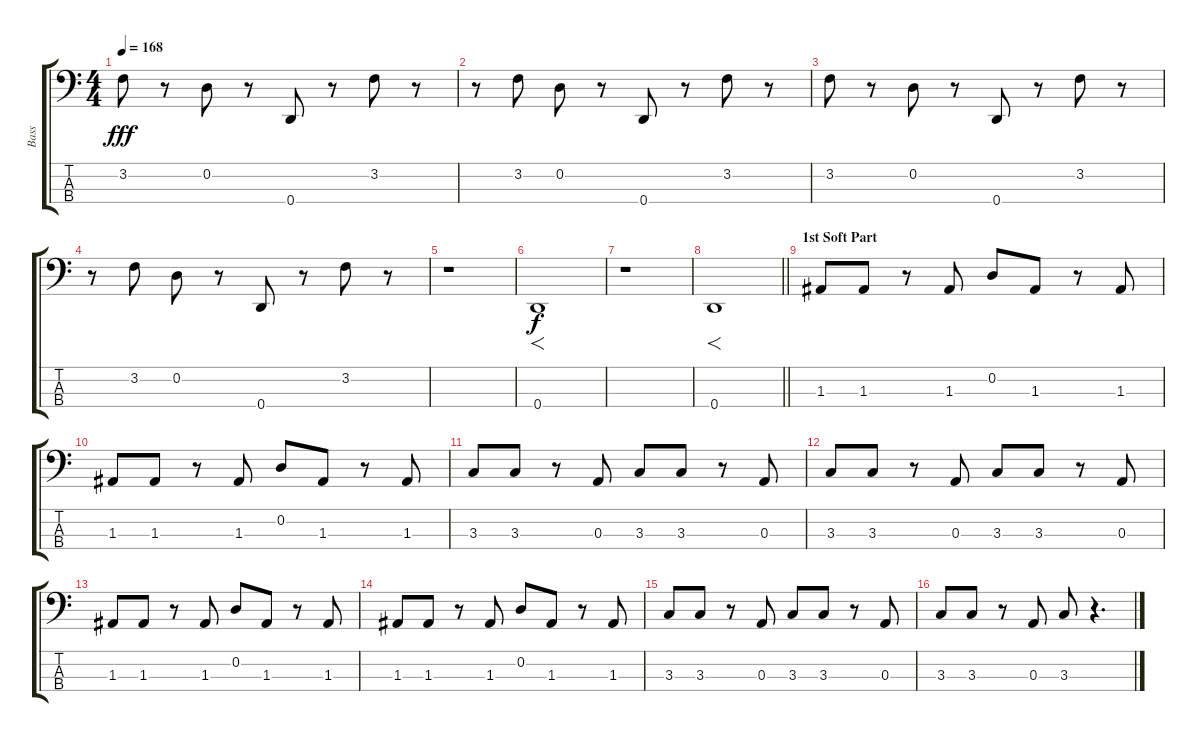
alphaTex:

\track ("Bass" "Bass") {instrument electricbassfinger}
\staff {score tabs}
\tuning (G2 D2 A1 D1) {hide}
\ts (4 4)
\tempo 168
\clef f4
\ks c
3.2.8{dy fff} r.8 0.2.8 r.8 0.4.8 r.8 3.2.8 r.8 |
r.8 3.2.8 0.2.8 r.8 0.4.8 r.8 3.2.8 r.8 |
3.2.8 r.8 0.2.8 r.8 0.4.8 r.8 3.2.8 r.8 |
r.8 3.2.8 0.2.8 r.8 0.4.8 r.8 3.2.8 r.8 |
r.1 |
0.4.1{f dy f} |
r.1 |
\barLineRight lightlight
0.4.1{f} |
\section ("" "1st Soft Part")
1.3.8 1.3.8 r.8 1.3.8 0.2.8 1.3.8 r.8 1.3.8 |
1.3.8 1.3.8 r.8 1.3.8 0.2.8 1.3.8 r.8 1.3.8 |
3.3.8 3.3.8 r.8 0.3.8 3.3.8 3.3.8 r.8 0.3.8 |
3.3.8 3.3.8 r.8 0.3.8 3.3.8 3.3.8 r.8 0.3.8 |
1.3.8 1.3.8 r.8 1.3.8 0.2.8 1.3.8 r.8 1.3.8 |
1.3.8 1.3.8 r.8 1.3.8 0.2.8 1.3.8 r.8 1.3.8 |
3.3.8 3.3.8 r.8 0.3.8 3.3.8 3.3.8 r.8 0.3.8 |
3.3.8 3.3.8 r.8 0.3.8 3.3.8 r.4{d}
